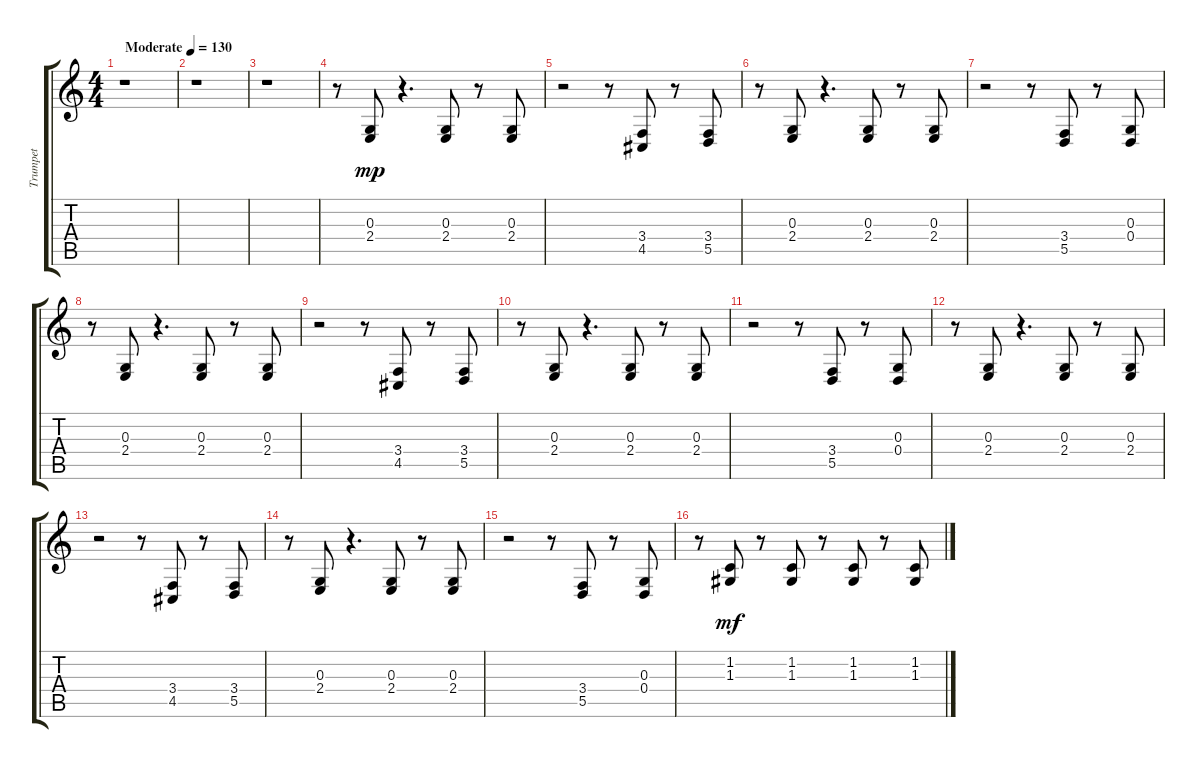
\track ("Trumpet" "Trumpet") {instrument trumpet}
\staff {score tabs}
\tuning (E4 B3 G3 D3 A2 E2) {hide}
\ts (4 4)
\tempo (130 "Moderate")
\clef g2
\ks c
r.1{dy mp instrument trumpet} |
r.1 |
r.1 |
r.8 (0.3 2.4).8 r.4{d} (0.3 2.4).8 r.8 (0.3 2.4).8 |
r.2 r.8 (3.4 4.5).8 r.8 (3.4 5.5).8 |
r.8 (0.3 2.4).8 r.4{d} (0.3 2.4).8 r.8 (0.3 2.4).8 |
r.2 r.8 (3.4 5.5).8 r.8 (0.3 0.4).8 |
r.8 (0.3 2.4).8 r.4{d} (0.3 2.4).8 r.8 (0.3 2.4).8 |
r.2 r.8 (3.4 4.5).8 r.8 (3.4 5.5).8 |
r.8 (0.3 2.4).8 r.4{d} (0.3 2.4).8 r.8 (0.3 2.4).8 |
r.2 r.8 (3.4 5.5).8 r.8 (0.3 0.4).8 |
r.8 (0.3 2.4).8 r.4{d} (0.3 2.4).8 r.8 (0.3 2.4).8 |
r.2 r.8 (3.4 4.5).8 r.8 (3.4 5.5).8 |
r.8 (0.3 2.4).8 r.4{d} (0.3 2.4).8 r.8 (0.3 2.4).8 |
r.2 r.8 (3.4 5.5).8 r.8 (0.3 0.4).8 |
r.8 (1.2 1.3).8{dy mf} r.8 (1.2 1.3).8 r.8 (1.2 1.3).8 r.8 (1.2 1.3).8
